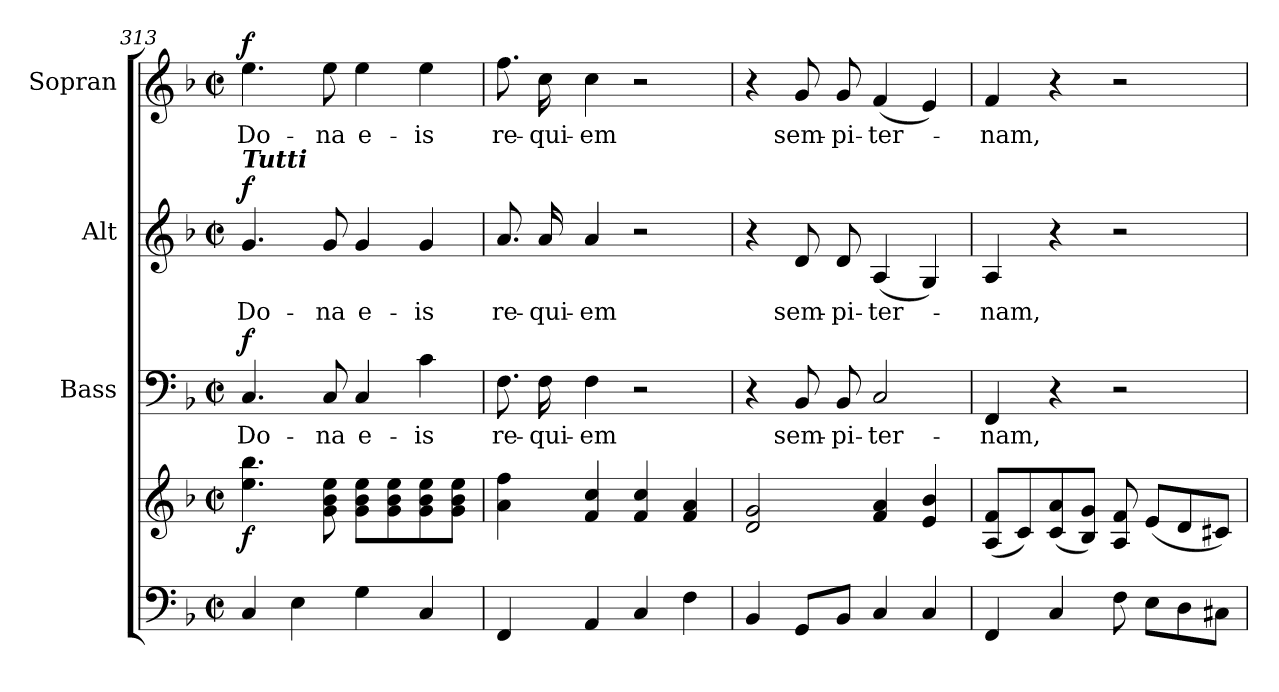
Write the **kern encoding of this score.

**kern	**kern	**dynam	**kern	**text	**dynam	**kern	**text	**dynam	**kern	**text	**dynam
*part4	*part4	*part4	*part3	*part3	*part3	*part2	*part2	*part2	*part1	*part1	*part1
*staff5	*staff4	*staff4/5	*staff3	*staff3	*staff3	*staff2	*staff2	*staff2	*staff1	*staff1	*staff1
*	*	*	*I"Bass	*	*	*I"Alt	*	*	*I"Sopran	*	*
*	*	*	*I'B.	*	*	*I'A.	*	*	*I'S.	*	*
!!LO:LB:g=z
*clefF4	*clefG2	*	*clefF4	*	*	*clefG2	*	*	*clefG2	*	*
*k[b-]	*k[b-]	*	*k[b-]	*	*	*k[b-]	*	*	*k[b-]	*	*
*F:	*F:	*	*F:	*	*	*F:	*	*	*F:	*	*
*M2/2	*M2/2	*	*M2/2	*	*	*M2/2	*	*	*M2/2	*	*
*met(c|)	*met(c|)	*	*met(c|)	*	*	*met(c|)	*	*	*met(c|)	*	*
=313	=313	=313	=313	=313	=313	=313	=313	=313	=313	=313	=313
!	!	!	!	!	!	!LO:TX:a:Bi:t=Tutti	!	!	!	!	!
!	!	!LO:DY:b	!	!LO:LY:b	!LO:DY:a	!	!LO:LY:b	!LO:DY:a	!	!LO:LY:b	!LO:DY:a
4C/	4.ee\ 4.bb-\	f	4.C/	Do-	f	4.g/	Do-	f	4.ee\	Do-	f
4E\	.	.	.	.	.	.	.	.	.	.	.
!	!	!	!	!LO:LY:b	!	!	!LO:LY:b	!	!	!LO:LY:b	!
.	8g\ 8b-\ 8ee\	.	8C/	-na	.	8g/	-na	.	8ee\	-na	.
!	!	!	!	!LO:LY:b	!	!	!LO:LY:b	!	!	!LO:LY:b	!
4G\	8g\ 8b-\ 8ee\L	.	4C/	e-	.	4g/	e-	.	4ee\	e-	.
.	8g\ 8b-\ 8ee\	.	.	.	.	.	.	.	.	.	.
!	!	!	!	!LO:LY:b	!	!	!LO:LY:b	!	!	!LO:LY:b	!
4C/	8g\ 8b-\ 8ee\	.	4c\	-is	.	4g/	-is	.	4ee\	-is	.
.	8g\ 8b-\ 8ee\J	.	.	.	.	.	.	.	.	.	.
=314	=314	=314	=314	=314	=314	=314	=314	=314	=314	=314	=314
!	!	!	!	!LO:LY:b	!	!	!LO:LY:b	!	!	!LO:LY:b	!
4FF/	4a\ 4ff\	.	8.F\	re-	.	8.a/	re-	.	8.ff\	re-	.
!	!	!	!	!LO:LY:b	!	!	!LO:LY:b	!	!	!LO:LY:b	!
.	.	.	16F\	-qui-	.	16a/	-qui-	.	16cc\	-qui-	.
!	!	!	!	!LO:LY:b	!	!	!LO:LY:b	!	!	!LO:LY:b	!
4AA/	4f/ 4cc/	.	4F\	-em	.	4a/	-em	.	4cc\	-em	.
4C/	4f/ 4cc/	.	2r	.	.	2r	.	.	2r	.	.
4F\	4f/ 4a/	.	.	.	.	.	.	.	.	.	.
=315	=315	=315	=315	=315	=315	=315	=315	=315	=315	=315	=315
4BB-/	2d/ 2g/	.	4r	.	.	4r	.	.	4r	.	.
!	!	!	!	!LO:LY:b	!	!	!LO:LY:b	!	!	!LO:LY:b	!
8GG/L	.	.	8BB-/	sem-	.	8d/	sem-	.	8g/	sem-	.
!	!	!	!	!LO:LY:b	!	!	!LO:LY:b	!	!	!LO:LY:b	!
8BB-/J	.	.	8BB-/	-pi-	.	8d/	-pi-	.	8g/	-pi-	.
!	!	!	!	!LO:LY:b	!	!	!LO:LY:b	!	!	!LO:LY:b	!
4C/	4f/ 4a/	.	2C/	-ter-	.	(4A/	-ter-	.	(<4f/	-ter-	.
4C/	4e/ 4b-/	.	.	.	.	4G/)	.	.	4e/)	.	.
=316	=316	=316	=316	=316	=316	=316	=316	=316	=316	=316	=316
!	!	!	!	!LO:LY:b	!	!	!LO:LY:b	!	!	!LO:LY:b	!
4FF/	(<8A/ 8f/L	.	4FF/	-nam,	.	4A/	-nam,	.	4f/	-nam,	.
.	8c/)	.	.	.	.	.	.	.	.	.	.
4C/	(<8c/ 8a/	.	4r	.	.	4r	.	.	4r	.	.
.	8B-/ 8g/J)	.	.	.	.	.	.	.	.	.	.
8F\	8A/ 8f/	.	2r	.	.	2r	.	.	2r	.	.
8E\L	(<8e/L	.	.	.	.	.	.	.	.	.	.
8D\	8d/	.	.	.	.	.	.	.	.	.	.
8C#X\J	8c#X/J)	.	.	.	.	.	.	.	.	.	.
=	=	=	=	=	=	=	=	=	=	=	=
*-	*-	*-	*-	*-	*-	*-	*-	*-	*-	*-	*-
